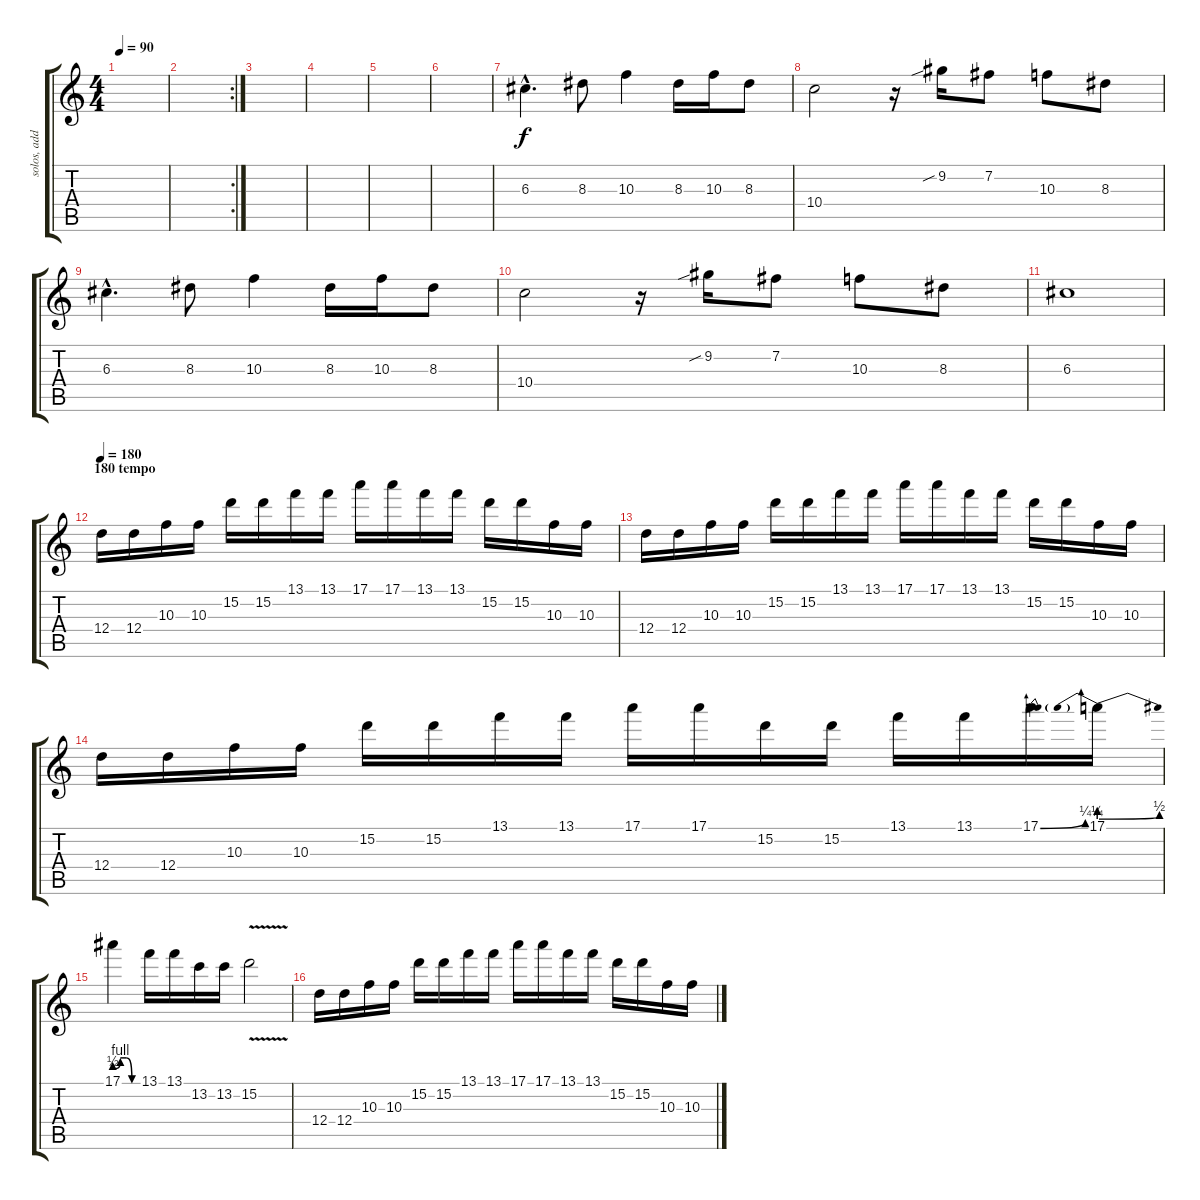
\track ("solos, additional guitar" "solos, add") {instrument distortionguitar}
\staff {score tabs}
\tuning (E4 B3 G3 D3 A2 D2) {hide}
\ts (4 4)
\tempo 90
\clef g2
\ks c
|
\rc 2
|
|
|
|
|
6.3{hac}.4{d} 8.3.8 10.3.4 8.3.16 10.3.16 8.3.8 |
10.4.2 r.16 9.2{sib}.16 7.2.8 10.3.8 8.3.8 |
6.3{hac}.4{d} 8.3.8 10.3.4 8.3.16 10.3.16 8.3.8 |
10.4.2 r.16 9.2{sib}.16 7.2.8 10.3.8 8.3.8 |
6.3.1 |
\section ("" "180 tempo")
\tempo 180
12.4.16{volume 15 instrument distortionguitar} 12.4.16 10.3.16 10.3.16 15.2.16 15.2.16 13.1.16 13.1.16 17.1.16 17.1.16 13.1.16 13.1.16 15.2.16 15.2.16 10.3.16 10.3.16 |
12.4.16 12.4.16 10.3.16 10.3.16 15.2.16 15.2.16 13.1.16 13.1.16 17.1.16 17.1.16 13.1.16 13.1.16 15.2.16 15.2.16 10.3.16 10.3.16 |
12.4.16 12.4.16 10.3.16 10.3.16 15.2.16 15.2.16 13.1.16 13.1.16 17.1.16 17.1.16 15.2.16 15.2.16 13.1.16 13.1.16 17.1{be (bend 0 0 60 1)}.16 17.1{be (prebendbend 0 1 60 2)}.16 |
17.1{be (custom 0 2 15 4 30 4 45 0 60 0)}.4 13.1.16 13.1.16 13.2.16 13.2.16 15.2{v}.2 |
12.4.16 12.4.16 10.3.16 10.3.16 15.2.16 15.2.16 13.1.16 13.1.16 17.1.16 17.1.16 13.1.16 13.1.16 15.2.16 15.2.16 10.3.16 10.3.16
